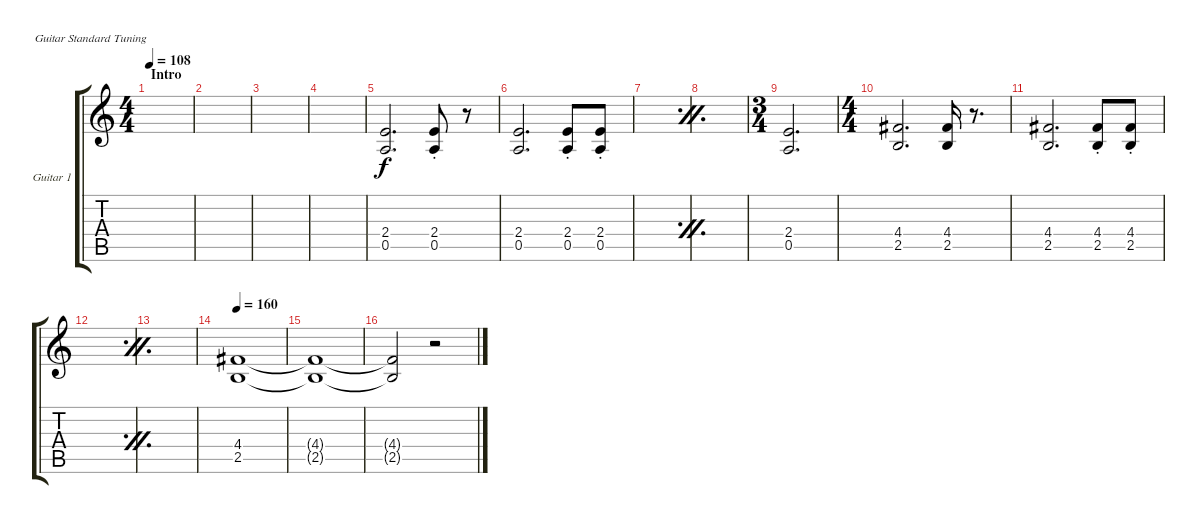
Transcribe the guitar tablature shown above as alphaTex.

\bracketExtendMode groupsimilarinstruments
\firstSystemTrackNameOrientation horizontal
\otherSystemsTrackNameOrientation horizontal
\track ("Guitar 1" "Guitar 1") {instrument overdrivenguitar}
\staff {score tabs}
\tuning (E4 B3 G3 D3 A2 E2)
\ts (4 4)
\section ("" "Intro")
\tempo 108
\clef g2
\ks c
|
|
|
|
(2.4 0.5).2{d} (2.4{st} 0.5{st}).8 r.8 |
(2.4 0.5).2{d} (2.4{st} 0.5{st}).8 (2.4{st} 0.5{st}).8 |
\simile firstofdouble
|
\simile secondofdouble
|
\ts (3 4)
\simile none
(2.4 0.5).2{d} |
\ts (4 4)
(4.4 2.5).2{d} (4.4 2.5).16 r.8{d} |
(4.4 2.5).2{d} (4.4{st} 2.5{st}).8 (4.4{st} 2.5{st}).8 |
\simile firstofdouble
|
\simile secondofdouble
|
\tempo 160
\simile none
(4.4 2.5).1 |
(4.4{t} 2.5{t}).1 |
(4.4{t} 2.5{t}).2 r.2
